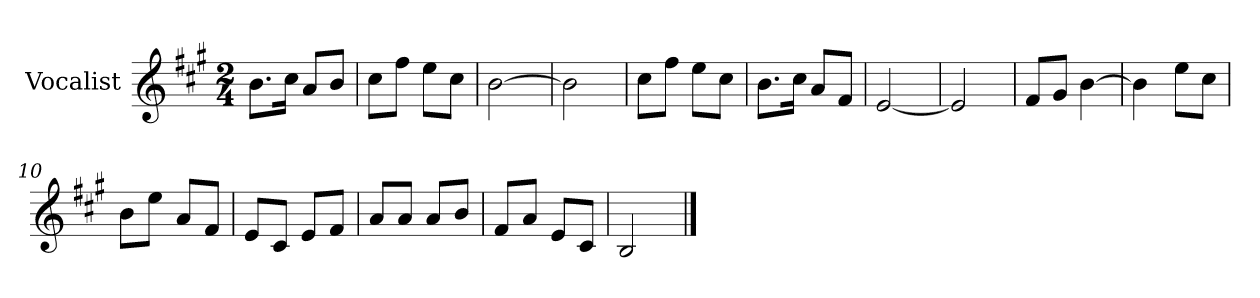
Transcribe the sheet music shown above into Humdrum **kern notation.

**kern
*part1
*staff1
*I"Vocalist
*k[f#c#g#]
*A:
*M2/4
=
8.bL
16cc#Jk
8aL
8bJ
=1
8cc#L
8ff#J
8eeL
8cc#J
=2
[2b
=3
2b]
=4
8cc#L
8ff#J
8eeL
8cc#J
=5
8.bL
16cc#Jk
8aL
8f#J
=6
[2e
=7
2e]
=8
8f#L
8g#J
[4b
=9
4b]
8eeL
8cc#J
=10
8bL
8eeJ
8aL
8f#J
=11
8eL
8c#J
8eL
8f#J
=12
8aL
8aJ
8aL
8bJ
=13
8f#L
8aJ
8eL
8c#J
=14
2B
==
*-
